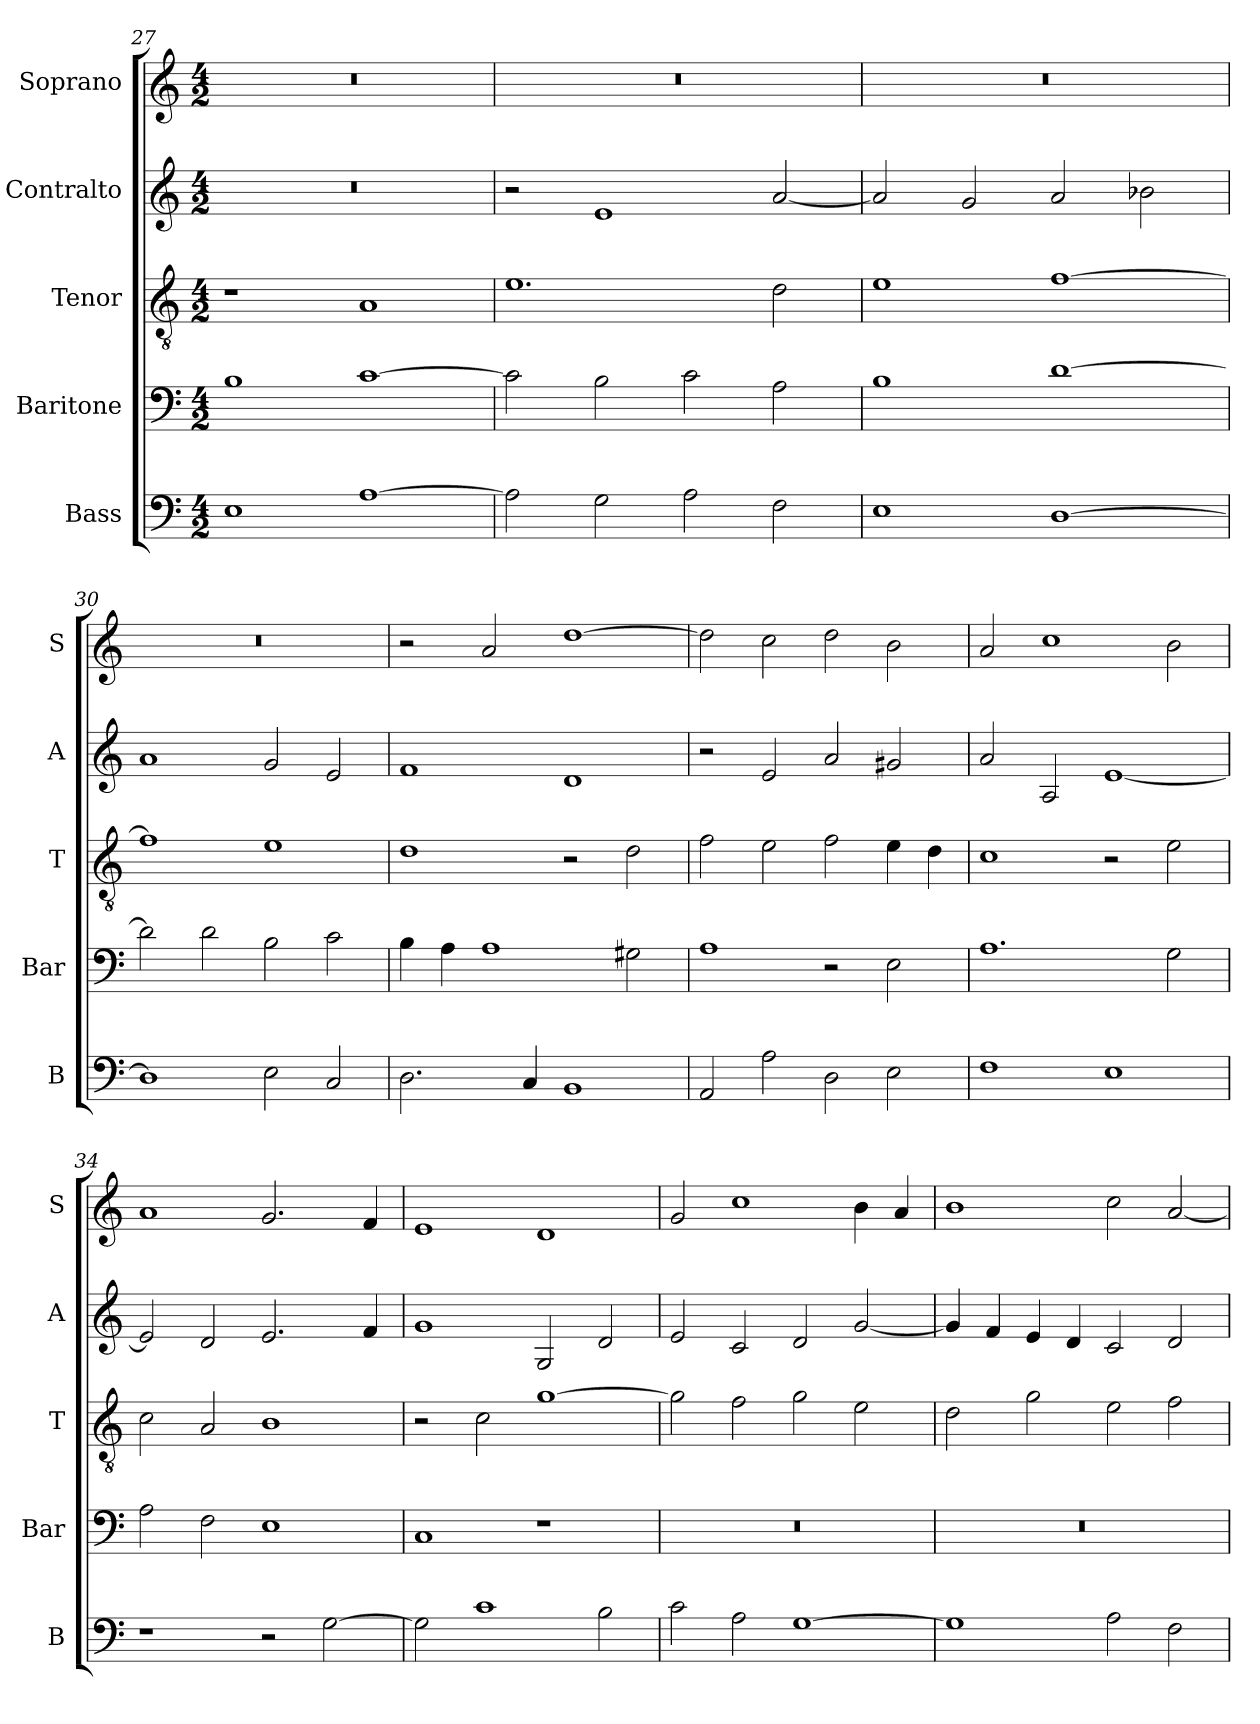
**kern	**kern	**kern	**kern	**kern
*part5	*part4	*part3	*part2	*part1
*staff5	*staff4	*staff3	*staff2	*staff1
*I"Bass	*I"Baritone	*I"Tenor	*I"Contralto	*I"Soprano
*I'B	*I'Bar	*I'T	*I'A	*I'S
*clefF4	*clefF4	*clefGv2	*clefG2	*clefG2
*k[]	*k[]	*k[]	*k[]	*k[]
*A:aeo	*A:aeo	*A:aeo	*A:aeo	*A:aeo
*M4/2	*M4/2	*M4/2	*M4/2	*M4/2
=27	=27	=27	=27	=27
1E	1B	1r	0r	0r
[1A	[1c	1A	.	.
=28	=28	=28	=28	=28
2A]	2c]	1.e	2r	0r
2G	2B	.	1e	.
2A	2c	.	.	.
2F	2A	2d	[2a	.
=29	=29	=29	=29	=29
1E	1B	1e	2a]	0r
.	.	.	2g	.
[1D	[1d	[1f	2a	.
.	.	.	2b-X	.
=30	=30	=30	=30	=30
1D]	2d]	1f]	1a	0r
.	2d	.	.	.
2E	2B	1e	2g	.
2C	2c	.	2e	.
=31	=31	=31	=31	=31
2.D	4B	1d	1f	2r
.	4A	.	.	.
.	1A	.	.	2a
4C	.	.	.	.
1BB	.	2r	1d	[1dd
.	2G#X	2d	.	.
=32	=32	=32	=32	=32
2AA	1A	2f	2r	2dd]
2A	.	2e	2e	2cc
2D	2r	2f	2a	2dd
2E	2E	4e	2g#X	2b
.	.	4d	.	.
=33	=33	=33	=33	=33
1F	1.A	1c	2a	2a
.	.	.	2A	1cc
1E	.	2r	[1e	.
.	2G	2e	.	2b
=34	=34	=34	=34	=34
1r	2A	2c	2e]	1a
.	2F	2A	2d	.
2r	1E	1B	2.e	2.g
[2G	.	.	.	.
.	.	.	4f	4f
=35	=35	=35	=35	=35
2G]	1C	2r	1g	1e
1c	.	2c	.	.
.	1r	[1g	2G	1d
2B	.	.	2d	.
=36	=36	=36	=36	=36
2c	0r	2g]	2e	2g
2A	.	2f	2c	1cc
[1G	.	2g	2d	.
.	.	2e	[2g	4b
.	.	.	.	4a
=37	=37	=37	=37	=37
1G]	0r	2d	4g]	1b
.	.	.	4f	.
.	.	2g	4e	.
.	.	.	4d	.
2A	.	2e	2c	2cc
2F	.	2f	2d	[2a
=	=	=	=	=
*-	*-	*-	*-	*-
